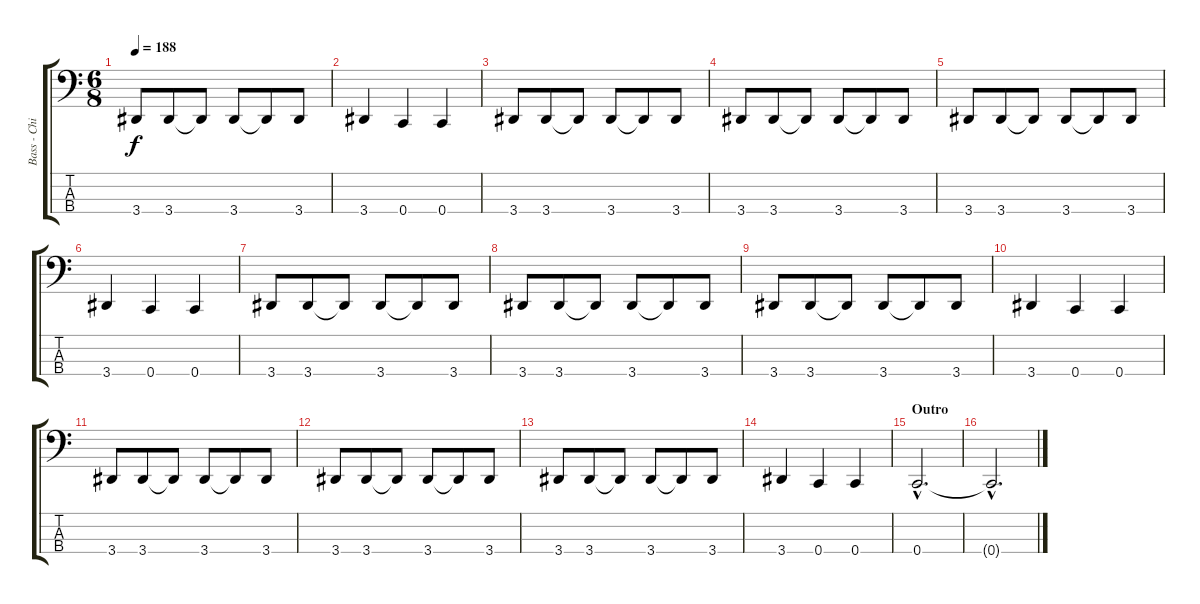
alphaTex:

\track ("Bass - Chi Cheng" "Bass - Chi") {instrument electricbassfinger}
\staff {score tabs}
\tuning (F2 C2 G1 C1) {hide}
\ts (6 8)
\tempo 188
\clef f4
\ks c
3.4.8{dy f} 3.4.8 3.4{t}.8 3.4.8 3.4{t}.8 3.4.8 |
3.4.4 0.4.4 0.4.4 |
3.4.8 3.4.8 3.4{t}.8 3.4.8 3.4{t}.8 3.4.8 |
3.4.8 3.4.8 3.4{t}.8 3.4.8 3.4{t}.8 3.4.8 |
3.4.8 3.4.8 3.4{t}.8 3.4.8 3.4{t}.8 3.4.8 |
3.4.4 0.4.4 0.4.4 |
3.4.8 3.4.8 3.4{t}.8 3.4.8 3.4{t}.8 3.4.8 |
3.4.8 3.4.8 3.4{t}.8 3.4.8 3.4{t}.8 3.4.8 |
3.4.8 3.4.8 3.4{t}.8 3.4.8 3.4{t}.8 3.4.8 |
3.4.4 0.4.4 0.4.4 |
3.4.8 3.4.8 3.4{t}.8 3.4.8 3.4{t}.8 3.4.8 |
3.4.8 3.4.8 3.4{t}.8 3.4.8 3.4{t}.8 3.4.8 |
3.4.8 3.4.8 3.4{t}.8 3.4.8 3.4{t}.8 3.4.8 |
3.4.4 0.4.4 0.4.4 |
\section ("" "Outro")
0.4{hac}.2{d} |
0.4{hac t}.2{d}
